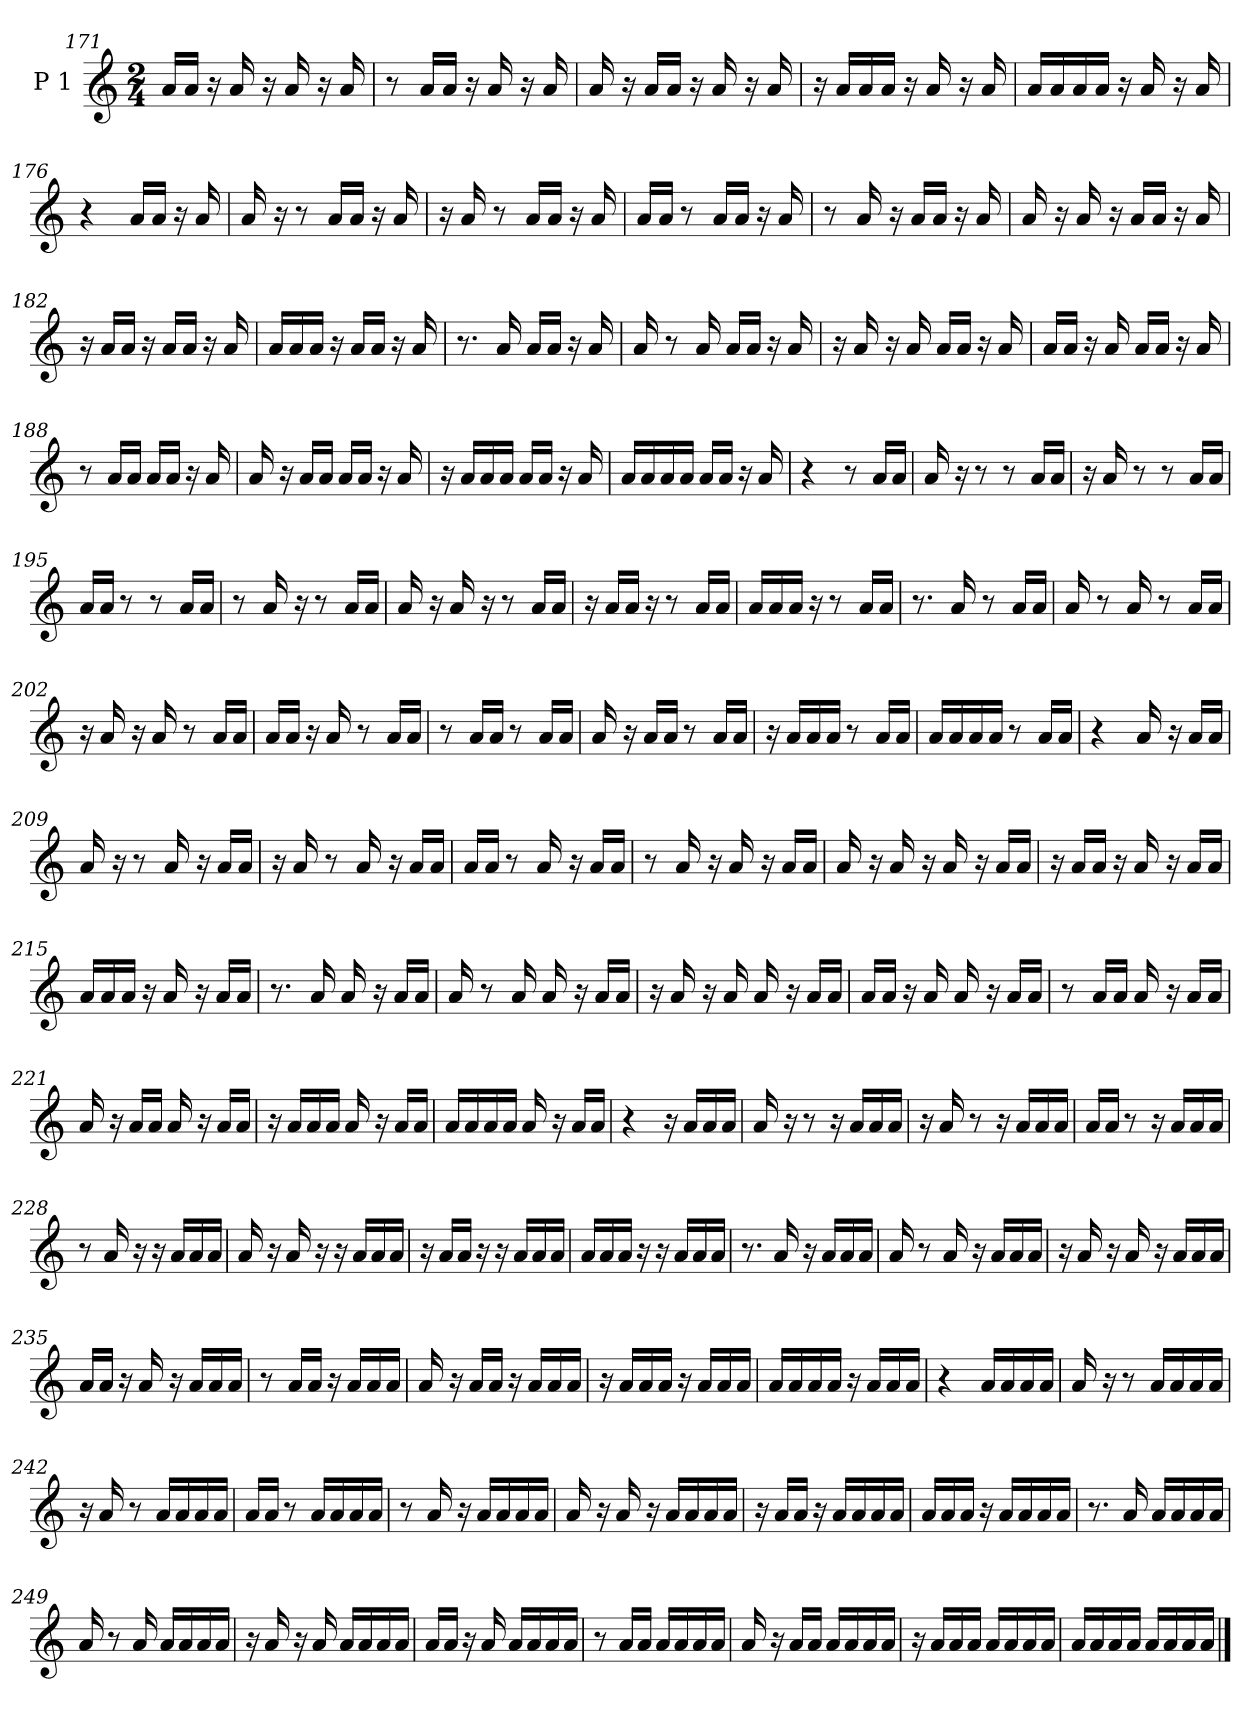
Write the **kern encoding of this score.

**kern
*part1
*staff1
*I"P 1
!!LO:LB:g=z
*clefG2
*k[]
*M2/4
=171
16a/LL
16a/JJ
16r
16a/
16r
16a/
16r
16a/
=172
8r
16a/LL
16a/JJ
16r
16a/
16r
16a/
=173
16a/
16r
16a/LL
16a/JJ
16r
16a/
16r
16a/
=174
16r
16a/LL
16a/
16a/JJ
16r
16a/
16r
16a/
=175
16a/LL
16a/
16a/
16a/JJ
16r
16a/
16r
16a/
!!LO:LB:g=z
=176
4r
16a/LL
16a/JJ
16r
16a/
=177
16a/
16r
8r
16a/LL
16a/JJ
16r
16a/
=178
16r
16a/
8r
16a/LL
16a/JJ
16r
16a/
=179
16a/LL
16a/JJ
8r
16a/LL
16a/JJ
16r
16a/
=180
8r
16a/
16r
16a/LL
16a/JJ
16r
16a/
!!LO:LB:g=z
=181
16a/
16r
16a/
16r
16a/LL
16a/JJ
16r
16a/
=182
16r
16a/LL
16a/JJ
16r
16a/LL
16a/JJ
16r
16a/
=183
16a/LL
16a/
16a/JJ
16r
16a/LL
16a/JJ
16r
16a/
=184
8.r
16a/
16a/LL
16a/JJ
16r
16a/
=185
16a/
8r
16a/
16a/LL
16a/JJ
16r
16a/
!!LO:PB:g=z
=186
16r
16a/
16r
16a/
16a/LL
16a/JJ
16r
16a/
=187
16a/LL
16a/JJ
16r
16a/
16a/LL
16a/JJ
16r
16a/
=188
8r
16a/LL
16a/JJ
16a/LL
16a/JJ
16r
16a/
=189
16a/
16r
16a/LL
16a/JJ
16a/LL
16a/JJ
16r
16a/
=190
16r
16a/LL
16a/
16a/JJ
16a/LL
16a/JJ
16r
16a/
!!LO:LB:g=z
=191
16a/LL
16a/
16a/
16a/JJ
16a/LL
16a/JJ
16r
16a/
=192
4r
8r
16a/LL
16a/JJ
=193
16a/
16r
8r
8r
16a/LL
16a/JJ
=194
16r
16a/
8r
8r
16a/LL
16a/JJ
=195
16a/LL
16a/JJ
8r
8r
16a/LL
16a/JJ
=196
8r
16a/
16r
8r
16a/LL
16a/JJ
!!LO:LB:g=z
=197
16a/
16r
16a/
16r
8r
16a/LL
16a/JJ
=198
16r
16a/LL
16a/JJ
16r
8r
16a/LL
16a/JJ
=199
16a/LL
16a/
16a/JJ
16r
8r
16a/LL
16a/JJ
=200
8.r
16a/
8r
16a/LL
16a/JJ
=201
16a/
8r
16a/
8r
16a/LL
16a/JJ
=202
16r
16a/
16r
16a/
8r
16a/LL
16a/JJ
!!LO:LB:g=z
=203
16a/LL
16a/JJ
16r
16a/
8r
16a/LL
16a/JJ
=204
8r
16a/LL
16a/JJ
8r
16a/LL
16a/JJ
=205
16a/
16r
16a/LL
16a/JJ
8r
16a/LL
16a/JJ
=206
16r
16a/LL
16a/
16a/JJ
8r
16a/LL
16a/JJ
=207
16a/LL
16a/
16a/
16a/JJ
8r
16a/LL
16a/JJ
=208
4r
16a/
16r
16a/LL
16a/JJ
!!LO:LB:g=z
=209
16a/
16r
8r
16a/
16r
16a/LL
16a/JJ
=210
16r
16a/
8r
16a/
16r
16a/LL
16a/JJ
=211
16a/LL
16a/JJ
8r
16a/
16r
16a/LL
16a/JJ
=212
8r
16a/
16r
16a/
16r
16a/LL
16a/JJ
=213
16a/
16r
16a/
16r
16a/
16r
16a/LL
16a/JJ
!!LO:LB:g=z
=214
16r
16a/LL
16a/JJ
16r
16a/
16r
16a/LL
16a/JJ
=215
16a/LL
16a/
16a/JJ
16r
16a/
16r
16a/LL
16a/JJ
=216
8.r
16a/
16a/
16r
16a/LL
16a/JJ
=217
16a/
8r
16a/
16a/
16r
16a/LL
16a/JJ
=218
16r
16a/
16r
16a/
16a/
16r
16a/LL
16a/JJ
!!LO:LB:g=z
=219
16a/LL
16a/JJ
16r
16a/
16a/
16r
16a/LL
16a/JJ
=220
8r
16a/LL
16a/JJ
16a/
16r
16a/LL
16a/JJ
=221
16a/
16r
16a/LL
16a/JJ
16a/
16r
16a/LL
16a/JJ
=222
16r
16a/LL
16a/
16a/JJ
16a/
16r
16a/LL
16a/JJ
=223
16a/LL
16a/
16a/
16a/JJ
16a/
16r
16a/LL
16a/JJ
!!LO:LB:g=z
=224
4r
16r
16a/LL
16a/
16a/JJ
=225
16a/
16r
8r
16r
16a/LL
16a/
16a/JJ
=226
16r
16a/
8r
16r
16a/LL
16a/
16a/JJ
=227
16a/LL
16a/JJ
8r
16r
16a/LL
16a/
16a/JJ
=228
8r
16a/
16r
16r
16a/LL
16a/
16a/JJ
=229
16a/
16r
16a/
16r
16r
16a/LL
16a/
16a/JJ
!!LO:LB:g=z
=230
16r
16a/LL
16a/JJ
16r
16r
16a/LL
16a/
16a/JJ
=231
16a/LL
16a/
16a/JJ
16r
16r
16a/LL
16a/
16a/JJ
=232
8.r
16a/
16r
16a/LL
16a/
16a/JJ
=233
16a/
8r
16a/
16r
16a/LL
16a/
16a/JJ
=234
16r
16a/
16r
16a/
16r
16a/LL
16a/
16a/JJ
!!LO:LB:g=z
=235
16a/LL
16a/JJ
16r
16a/
16r
16a/LL
16a/
16a/JJ
=236
8r
16a/LL
16a/JJ
16r
16a/LL
16a/
16a/JJ
=237
16a/
16r
16a/LL
16a/JJ
16r
16a/LL
16a/
16a/JJ
=238
16r
16a/LL
16a/
16a/JJ
16r
16a/LL
16a/
16a/JJ
=239
16a/LL
16a/
16a/
16a/JJ
16r
16a/LL
16a/
16a/JJ
=240
4r
16a/LL
16a/
16a/
16a/JJ
!!LO:LB:g=z
=241
16a/
16r
8r
16a/LL
16a/
16a/
16a/JJ
=242
16r
16a/
8r
16a/LL
16a/
16a/
16a/JJ
=243
16a/LL
16a/JJ
8r
16a/LL
16a/
16a/
16a/JJ
=244
8r
16a/
16r
16a/LL
16a/
16a/
16a/JJ
=245
16a/
16r
16a/
16r
16a/LL
16a/
16a/
16a/JJ
=246
16r
16a/LL
16a/JJ
16r
16a/LL
16a/
16a/
16a/JJ
!!LO:PB:g=z
=247
16a/LL
16a/
16a/JJ
16r
16a/LL
16a/
16a/
16a/JJ
=248
8.r
16a/
16a/LL
16a/
16a/
16a/JJ
=249
16a/
8r
16a/
16a/LL
16a/
16a/
16a/JJ
=250
16r
16a/
16r
16a/
16a/LL
16a/
16a/
16a/JJ
=251
16a/LL
16a/JJ
16r
16a/
16a/LL
16a/
16a/
16a/JJ
=252
8r
16a/LL
16a/JJ
16a/LL
16a/
16a/
16a/JJ
!!LO:LB:g=z
=253
16a/
16r
16a/LL
16a/JJ
16a/LL
16a/
16a/
16a/JJ
=254
16r
16a/LL
16a/
16a/JJ
16a/LL
16a/
16a/
16a/JJ
=255
16a/LL
16a/
16a/
16a/JJ
16a/LL
16a/
16a/
16a/JJ
==
*-
